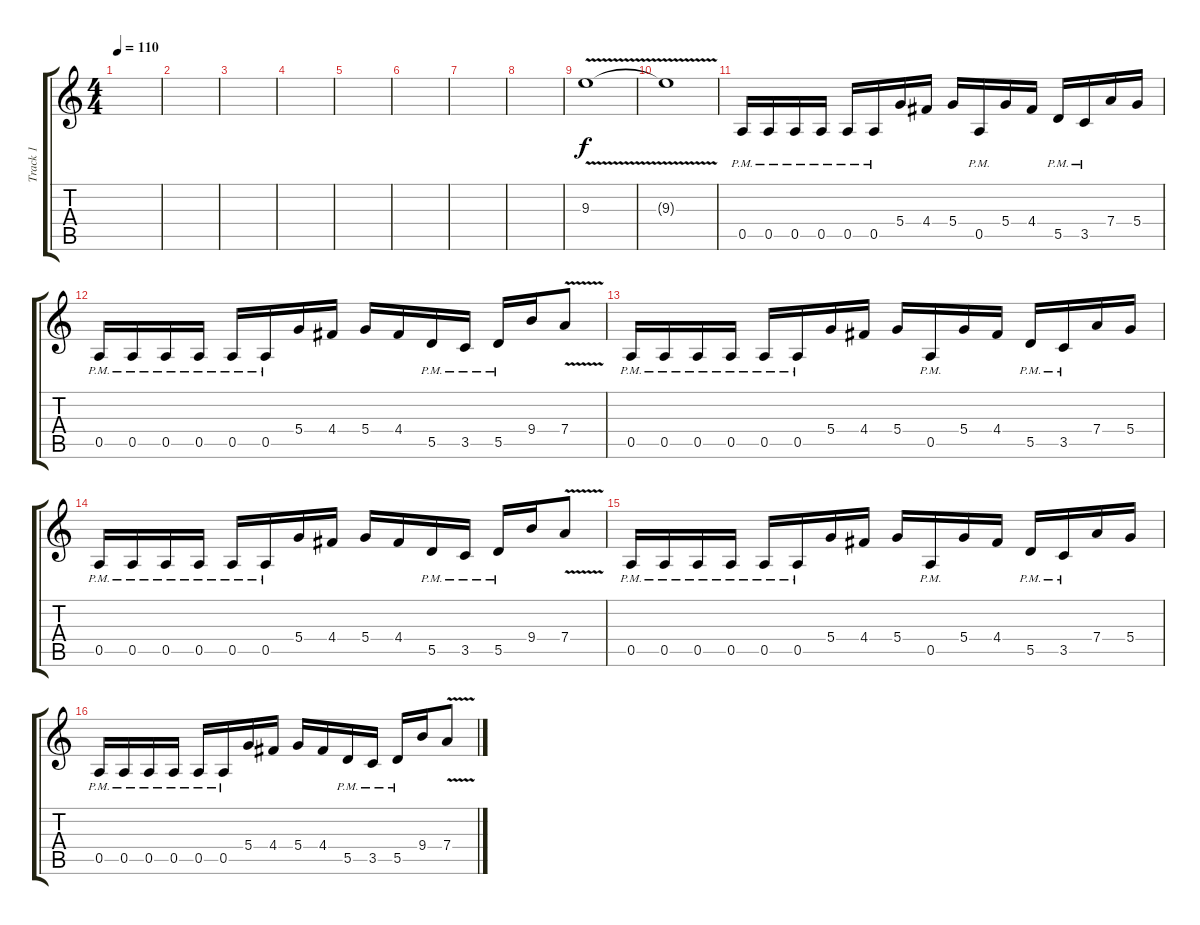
\track ("Track 1" "Track 1") {instrument acousticguitarsteel}
\staff {score tabs}
\tuning (E4 B3 G3 D3 A2 E2) {hide}
\ts (4 4)
\tempo 110
\clef g2
\ks c
|
|
|
|
|
|
|
|
9.3{v}.1 |
9.3{t}.1 |
0.5{pm}.16 0.5{pm}.16 0.5{pm}.16 0.5{pm}.16 0.5{pm}.16 0.5{pm}.16 5.4.16 4.4.16 5.4.16 0.5{pm}.16 5.4.16 4.4.16 5.5{pm}.16 3.5{pm}.16 7.4.16 5.4.16 |
0.5{pm}.16 0.5{pm}.16 0.5{pm}.16 0.5{pm}.16 0.5{pm}.16 0.5{pm}.16 5.4.16 4.4.16 5.4.16 4.4.16 5.5{pm}.16 3.5{pm}.16 5.5{pm}.16 9.4.16 7.4{v}.8 |
0.5{pm}.16 0.5{pm}.16 0.5{pm}.16 0.5{pm}.16 0.5{pm}.16 0.5{pm}.16 5.4.16 4.4.16 5.4.16 0.5{pm}.16 5.4.16 4.4.16 5.5{pm}.16 3.5{pm}.16 7.4.16 5.4.16 |
0.5{pm}.16 0.5{pm}.16 0.5{pm}.16 0.5{pm}.16 0.5{pm}.16 0.5{pm}.16 5.4.16 4.4.16 5.4.16 4.4.16 5.5{pm}.16 3.5{pm}.16 5.5{pm}.16 9.4.16 7.4{v}.8 |
0.5{pm}.16 0.5{pm}.16 0.5{pm}.16 0.5{pm}.16 0.5{pm}.16 0.5{pm}.16 5.4.16 4.4.16 5.4.16 0.5{pm}.16 5.4.16 4.4.16 5.5{pm}.16 3.5{pm}.16 7.4.16 5.4.16 |
0.5{pm}.16 0.5{pm}.16 0.5{pm}.16 0.5{pm}.16 0.5{pm}.16 0.5{pm}.16 5.4.16 4.4.16 5.4.16 4.4.16 5.5{pm}.16 3.5{pm}.16 5.5{pm}.16 9.4.16 7.4{v}.8
